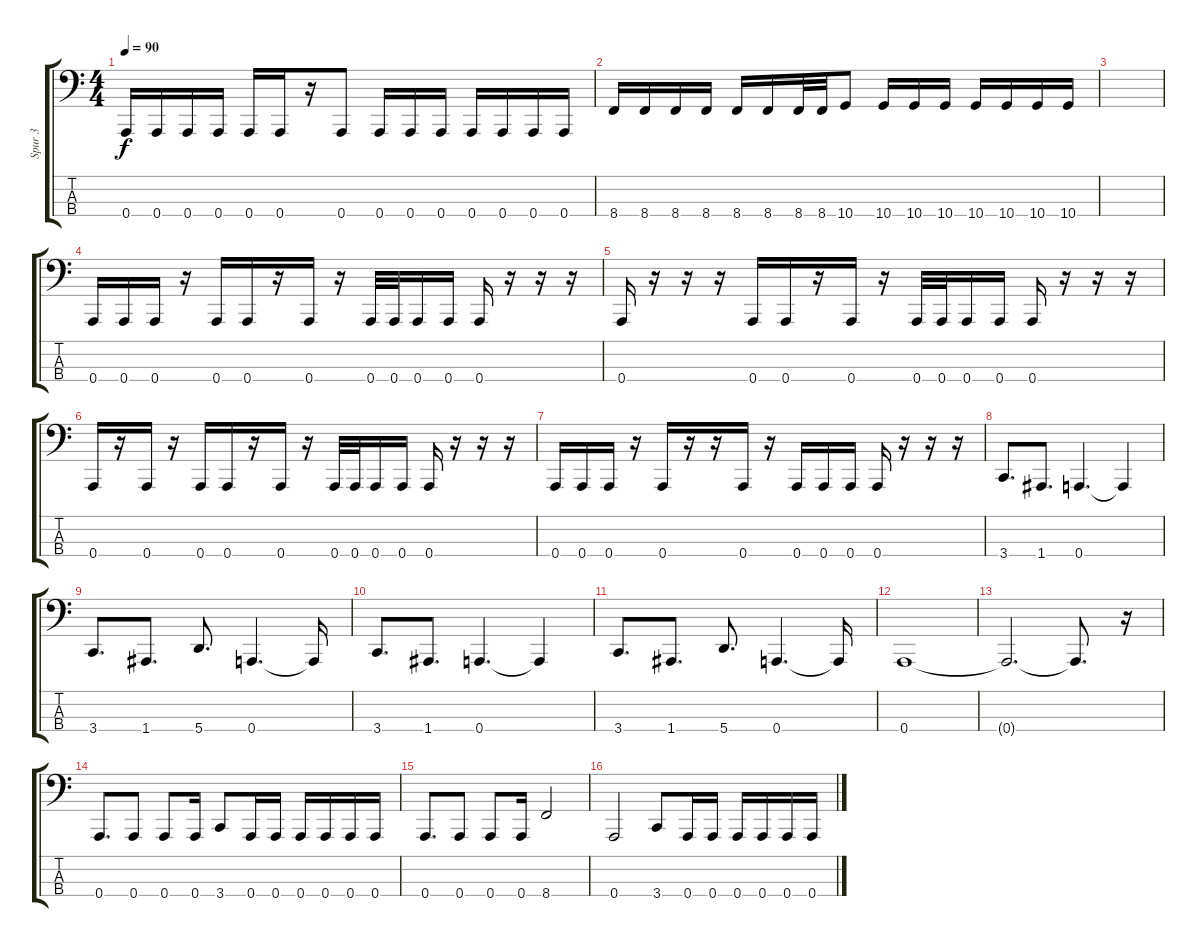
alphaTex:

\track ("Spur 3" "Spur 3") {instrument electricbassfinger}
\staff {score tabs}
\tuning (D2 A1 E1 A0) {hide}
\ts (4 4)
\tempo 90
\clef f4
\ks c
0.4.16{dy f} 0.4.16 0.4.16 0.4.16 0.4.16 0.4.16 r.16 0.4.8 0.4.16 0.4.16 0.4.16 0.4.16 0.4.16 0.4.16 0.4.16 |
8.4.16 8.4.16 8.4.16 8.4.16 8.4.16 8.4.16 8.4.32 8.4.32 10.4.8 10.4.16 10.4.16 10.4.16 10.4.16 10.4.16 10.4.16 10.4.16 |
|
0.4.16 0.4.16 0.4.16 r.16 0.4.16 0.4.16 r.16 0.4.16 r.16 0.4.32 0.4.32 0.4.16 0.4.16 0.4.16 r.16 r.16 r.16 |
0.4.16 r.16 r.16 r.16 0.4.16 0.4.16 r.16 0.4.16 r.16 0.4.32 0.4.32 0.4.16 0.4.16 0.4.16 r.16 r.16 r.16 |
0.4.16 r.16 0.4.16 r.16 0.4.16 0.4.16 r.16 0.4.16 r.16 0.4.32 0.4.32 0.4.16 0.4.16 0.4.16 r.16 r.16 r.16 |
0.4.16 0.4.16 0.4.16 r.16 0.4.16 r.16 r.16 0.4.16 r.16 0.4.16 0.4.16 0.4.16 0.4.16 r.16 r.16 r.16 |
3.4.8{d} 1.4.8{d} 0.4.4{d} 0.4{t}.4 |
3.4.8{d} 1.4.8{d} 5.4.8{d} 0.4.4{d} 0.4{t}.16 |
3.4.8{d} 1.4.8{d} 0.4.4{d} 0.4{t}.4 |
3.4.8{d} 1.4.8{d} 5.4.8{d} 0.4.4{d} 0.4{t}.16 |
0.4.1 |
0.4{t}.2{d} 0.4{t}.8{d} r.16 |
0.4.8{d} 0.4.8 0.4.8 0.4.16 3.4.8 0.4.16 0.4.16 0.4.16 0.4.16 0.4.16 0.4.16 |
0.4.8{d} 0.4.8 0.4.8 0.4.16 8.4.2 |
0.4.2 3.4.8 0.4.16 0.4.16 0.4.16 0.4.16 0.4.16 0.4.16
